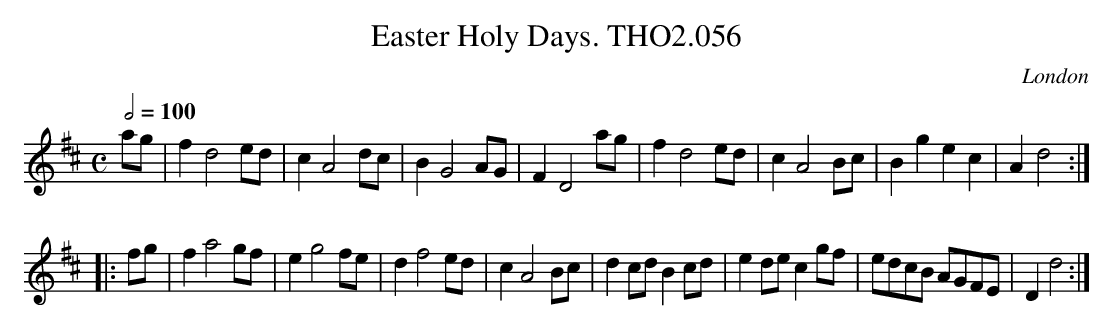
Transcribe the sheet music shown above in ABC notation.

X:1
T:Easter Holy Days. THO2.056
O:London
M:C
L:1/8
Q:1/2=100
K:D
ag|f2d4 ed|c2A4 dc|B2G4 AG|F2D4 ag|f2d4 ed|c2A4 Bc|B2g2e2c2|A2 d4:|
|:fg|f2 a4gf|e2g4fe|d2 f4ed|c2A4Bc|d2cdB2cd|e2dec2gf|edcB AGFE|D2d4:|
